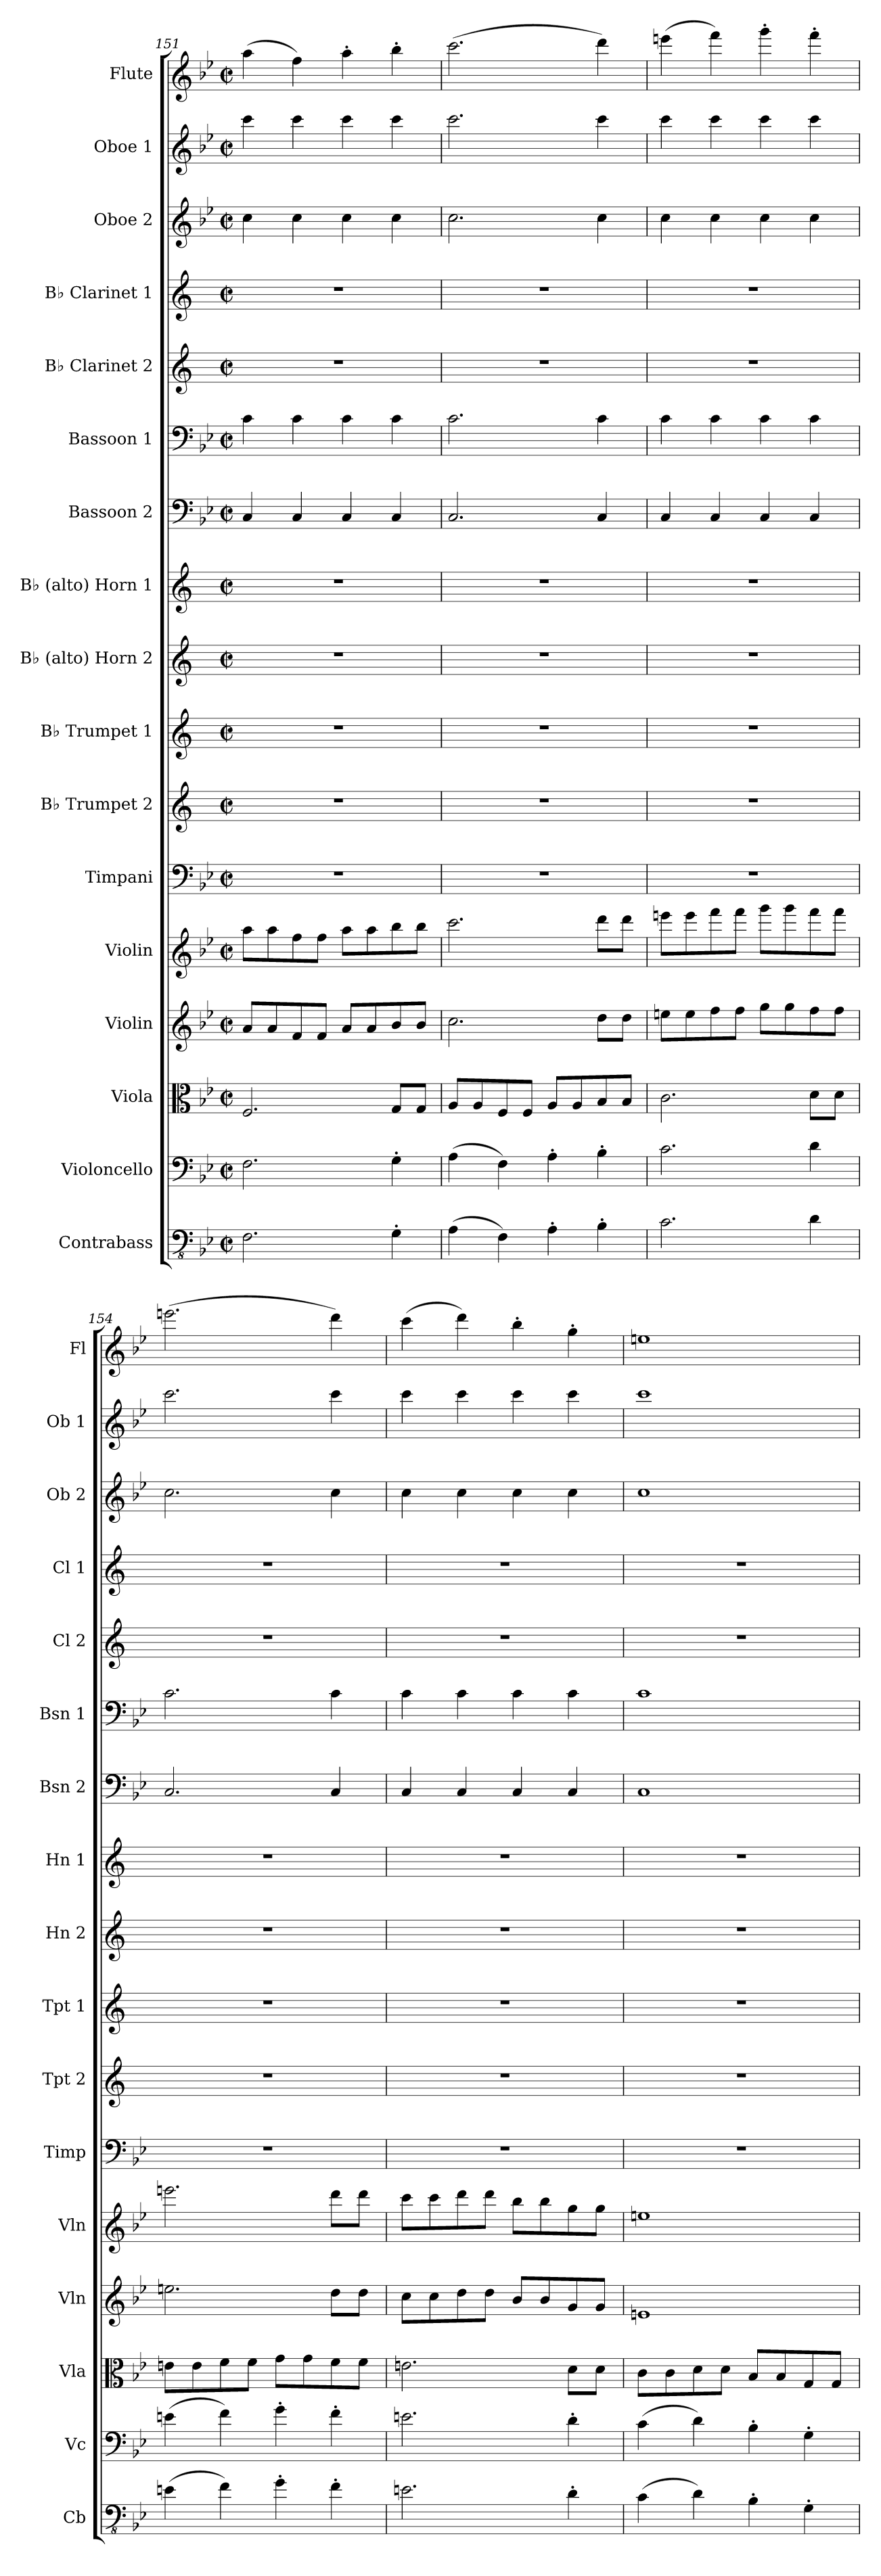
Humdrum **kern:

**kern	**kern	**kern	**kern	**kern	**kern	**kern	**kern	**kern	**kern	**kern	**kern	**kern	**kern	**kern	**kern	**kern
*part17	*part16	*part15	*part14	*part13	*part12	*part11	*part10	*part9	*part8	*part7	*part6	*part5	*part4	*part3	*part2	*part1
*staff17	*staff16	*staff15	*staff14	*staff13	*staff12	*staff11	*staff10	*staff9	*staff8	*staff7	*staff6	*staff5	*staff4	*staff3	*staff2	*staff1
*I"Contrabass	*I"Violoncello	*I"Viola	*I"Violin	*I"Violin	*I"Timpani	*I"B♭ Trumpet 2	*I"B♭ Trumpet 1	*I"B♭ (alto) Horn 2	*I"B♭ (alto) Horn 1	*I"Bassoon 2	*I"Bassoon 1	*I"B♭ Clarinet 2	*I"B♭ Clarinet 1	*I"Oboe 2	*I"Oboe 1	*I"Flute
*I'Cb	*I'Vc	*I'Vla	*I'Vln	*I'Vln	*I'Timp	*I'Tpt 2	*I'Tpt 1	*I'Hn 2	*I'Hn 1	*I'Bsn 2	*I'Bsn 1	*I'Cl 2	*I'Cl 1	*I'Ob 2	*I'Ob 1	*I'Fl
*clefFv4	*clefF4	*clefC3	*clefG2	*clefG2	*clefF4	*clefG2	*clefG2	*clefG2	*clefG2	*clefF4	*clefF4	*clefG2	*clefG2	*clefG2	*clefG2	*clefG2
*	*	*	*	*	*	*ITrd1c2	*ITrd1c2	*ITrd4c7	*ITrd4c7	*	*	*ITrd1c2	*ITrd1c2	*	*	*
*k[b-e-]	*k[b-e-]	*k[b-e-]	*k[b-e-]	*k[b-e-]	*k[b-e-]	*k[b-e-]	*k[b-e-]	*k[b-]	*k[b-]	*k[b-e-]	*k[b-e-]	*k[b-e-]	*k[b-e-]	*k[b-e-]	*k[b-e-]	*k[b-e-]
*M2/2	*M2/2	*M2/2	*M2/2	*M2/2	*M2/2	*M2/2	*M2/2	*M2/2	*M2/2	*M2/2	*M2/2	*M2/2	*M2/2	*M2/2	*M2/2	*M2/2
*met(c|)	*met(c|)	*met(c|)	*met(c|)	*met(c|)	*met(c|)	*met(c|)	*met(c|)	*met(c|)	*met(c|)	*met(c|)	*met(c|)	*met(c|)	*met(c|)	*met(c|)	*met(c|)	*met(c|)
=151	=151	=151	=151	=151	=151	=151	=151	=151	=151	=151	=151	=151	=151	=151	=151	=151
2.FF\	2.F\	2.F/	8a/L	8aa\L	1r	1r	1r	1r	1r	4C/	4c\	1r	1r	4cc\	4ccc\	(>4aa\
.	.	.	8a/	8aa\	.	.	.	.	.	.	.	.	.	.	.	.
.	.	.	8f/	8ff\	.	.	.	.	.	4C/	4c\	.	.	4cc\	4ccc\	4ff\)
.	.	.	8f/J	8ff\J	.	.	.	.	.	.	.	.	.	.	.	.
.	.	.	8a/L	8aa\L	.	.	.	.	.	4C/	4c\	.	.	4cc\	4ccc\	4aa'\
.	.	.	8a/	8aa\	.	.	.	.	.	.	.	.	.	.	.	.
4GG'\	4G'\	8G/L	8b-/	8bb-\	.	.	.	.	.	4C/	4c\	.	.	4cc\	4ccc\	4bb-'\
.	.	8G/J	8b-/J	8bb-\J	.	.	.	.	.	.	.	.	.	.	.	.
!!LO:PB:g=z
=152	=152	=152	=152	=152	=152	=152	=152	=152	=152	=152	=152	=152	=152	=152	=152	=152
(>4AA\	(>4A\	8A/L	2.cc\	2.ccc\	1r	1r	1r	1r	1r	2.C/	2.c\	1r	1r	2.cc\	2.ccc\	(>2.ccc\
.	.	8A/	.	.	.	.	.	.	.	.	.	.	.	.	.	.
4FF\)	4F\)	8F/	.	.	.	.	.	.	.	.	.	.	.	.	.	.
.	.	8F/J	.	.	.	.	.	.	.	.	.	.	.	.	.	.
4AA'\	4A'\	8A/L	.	.	.	.	.	.	.	.	.	.	.	.	.	.
.	.	8A/	.	.	.	.	.	.	.	.	.	.	.	.	.	.
4BB-'\	4B-'\	8B-/	8dd\L	8ddd\L	.	.	.	.	.	4C/	4c\	.	.	4cc\	4ccc\	4ddd\)
.	.	8B-/J	8dd\J	8ddd\J	.	.	.	.	.	.	.	.	.	.	.	.
=153	=153	=153	=153	=153	=153	=153	=153	=153	=153	=153	=153	=153	=153	=153	=153	=153
2.C\	2.c\	2.c\	8een\L	8eeen\L	1r	1r	1r	1r	1r	4C/	4c\	1r	1r	4cc\	4ccc\	(>4eeen\
.	.	.	8ee\	8eee\	.	.	.	.	.	.	.	.	.	.	.	.
.	.	.	8ff\	8fff\	.	.	.	.	.	4C/	4c\	.	.	4cc\	4ccc\	4fff\)
.	.	.	8ff\J	8fff\J	.	.	.	.	.	.	.	.	.	.	.	.
.	.	.	8gg\L	8ggg\L	.	.	.	.	.	4C/	4c\	.	.	4cc\	4ccc\	4ggg'\
.	.	.	8gg\	8ggg\	.	.	.	.	.	.	.	.	.	.	.	.
4D\	4d\	8d\L	8ff\	8fff\	.	.	.	.	.	4C/	4c\	.	.	4cc\	4ccc\	4fff'\
.	.	8d\J	8ff\J	8fff\J	.	.	.	.	.	.	.	.	.	.	.	.
=154	=154	=154	=154	=154	=154	=154	=154	=154	=154	=154	=154	=154	=154	=154	=154	=154
(>4En\	(>4en\	8en\L	2.een\	2.eeen\	1r	1r	1r	1r	1r	2.C/	2.c\	1r	1r	2.cc\	2.ccc\	(>2.eeen\
.	.	8e\	.	.	.	.	.	.	.	.	.	.	.	.	.	.
4F\)	4f\)	8f\	.	.	.	.	.	.	.	.	.	.	.	.	.	.
.	.	8f\J	.	.	.	.	.	.	.	.	.	.	.	.	.	.
4G'\	4g'\	8g\L	.	.	.	.	.	.	.	.	.	.	.	.	.	.
.	.	8g\	.	.	.	.	.	.	.	.	.	.	.	.	.	.
4F'\	4f'\	8f\	8dd\L	8ddd\L	.	.	.	.	.	4C/	4c\	.	.	4cc\	4ccc\	4ddd\)
.	.	8f\J	8dd\J	8ddd\J	.	.	.	.	.	.	.	.	.	.	.	.
=155	=155	=155	=155	=155	=155	=155	=155	=155	=155	=155	=155	=155	=155	=155	=155	=155
2.En\	2.en\	2.en\	8cc\L	8ccc\L	1r	1r	1r	1r	1r	4C/	4c\	1r	1r	4cc\	4ccc\	(>4ccc\
.	.	.	8cc\	8ccc\	.	.	.	.	.	.	.	.	.	.	.	.
.	.	.	8dd\	8ddd\	.	.	.	.	.	4C/	4c\	.	.	4cc\	4ccc\	4ddd\)
.	.	.	8dd\J	8ddd\J	.	.	.	.	.	.	.	.	.	.	.	.
.	.	.	8b-/L	8bb-\L	.	.	.	.	.	4C/	4c\	.	.	4cc\	4ccc\	4bb-'\
.	.	.	8b-/	8bb-\	.	.	.	.	.	.	.	.	.	.	.	.
4D'\	4d'\	8d\L	8g/	8gg\	.	.	.	.	.	4C/	4c\	.	.	4cc\	4ccc\	4gg'\
.	.	8d\J	8g/J	8gg\J	.	.	.	.	.	.	.	.	.	.	.	.
=156	=156	=156	=156	=156	=156	=156	=156	=156	=156	=156	=156	=156	=156	=156	=156	=156
(>4C\	(>4c\	8c\L	1en	1een	1r	1r	1r	1r	1r	1C	1c	1r	1r	1cc	1ccc	1een
.	.	8c\	.	.	.	.	.	.	.	.	.	.	.	.	.	.
4D\)	4d\)	8d\	.	.	.	.	.	.	.	.	.	.	.	.	.	.
.	.	8d\J	.	.	.	.	.	.	.	.	.	.	.	.	.	.
4BB-'\	4B-'\	8B-/L	.	.	.	.	.	.	.	.	.	.	.	.	.	.
.	.	8B-/	.	.	.	.	.	.	.	.	.	.	.	.	.	.
4GG'\	4G'\	8G/	.	.	.	.	.	.	.	.	.	.	.	.	.	.
.	.	8G/J	.	.	.	.	.	.	.	.	.	.	.	.	.	.
=	=	=	=	=	=	=	=	=	=	=	=	=	=	=	=	=
*-	*-	*-	*-	*-	*-	*-	*-	*-	*-	*-	*-	*-	*-	*-	*-	*-
